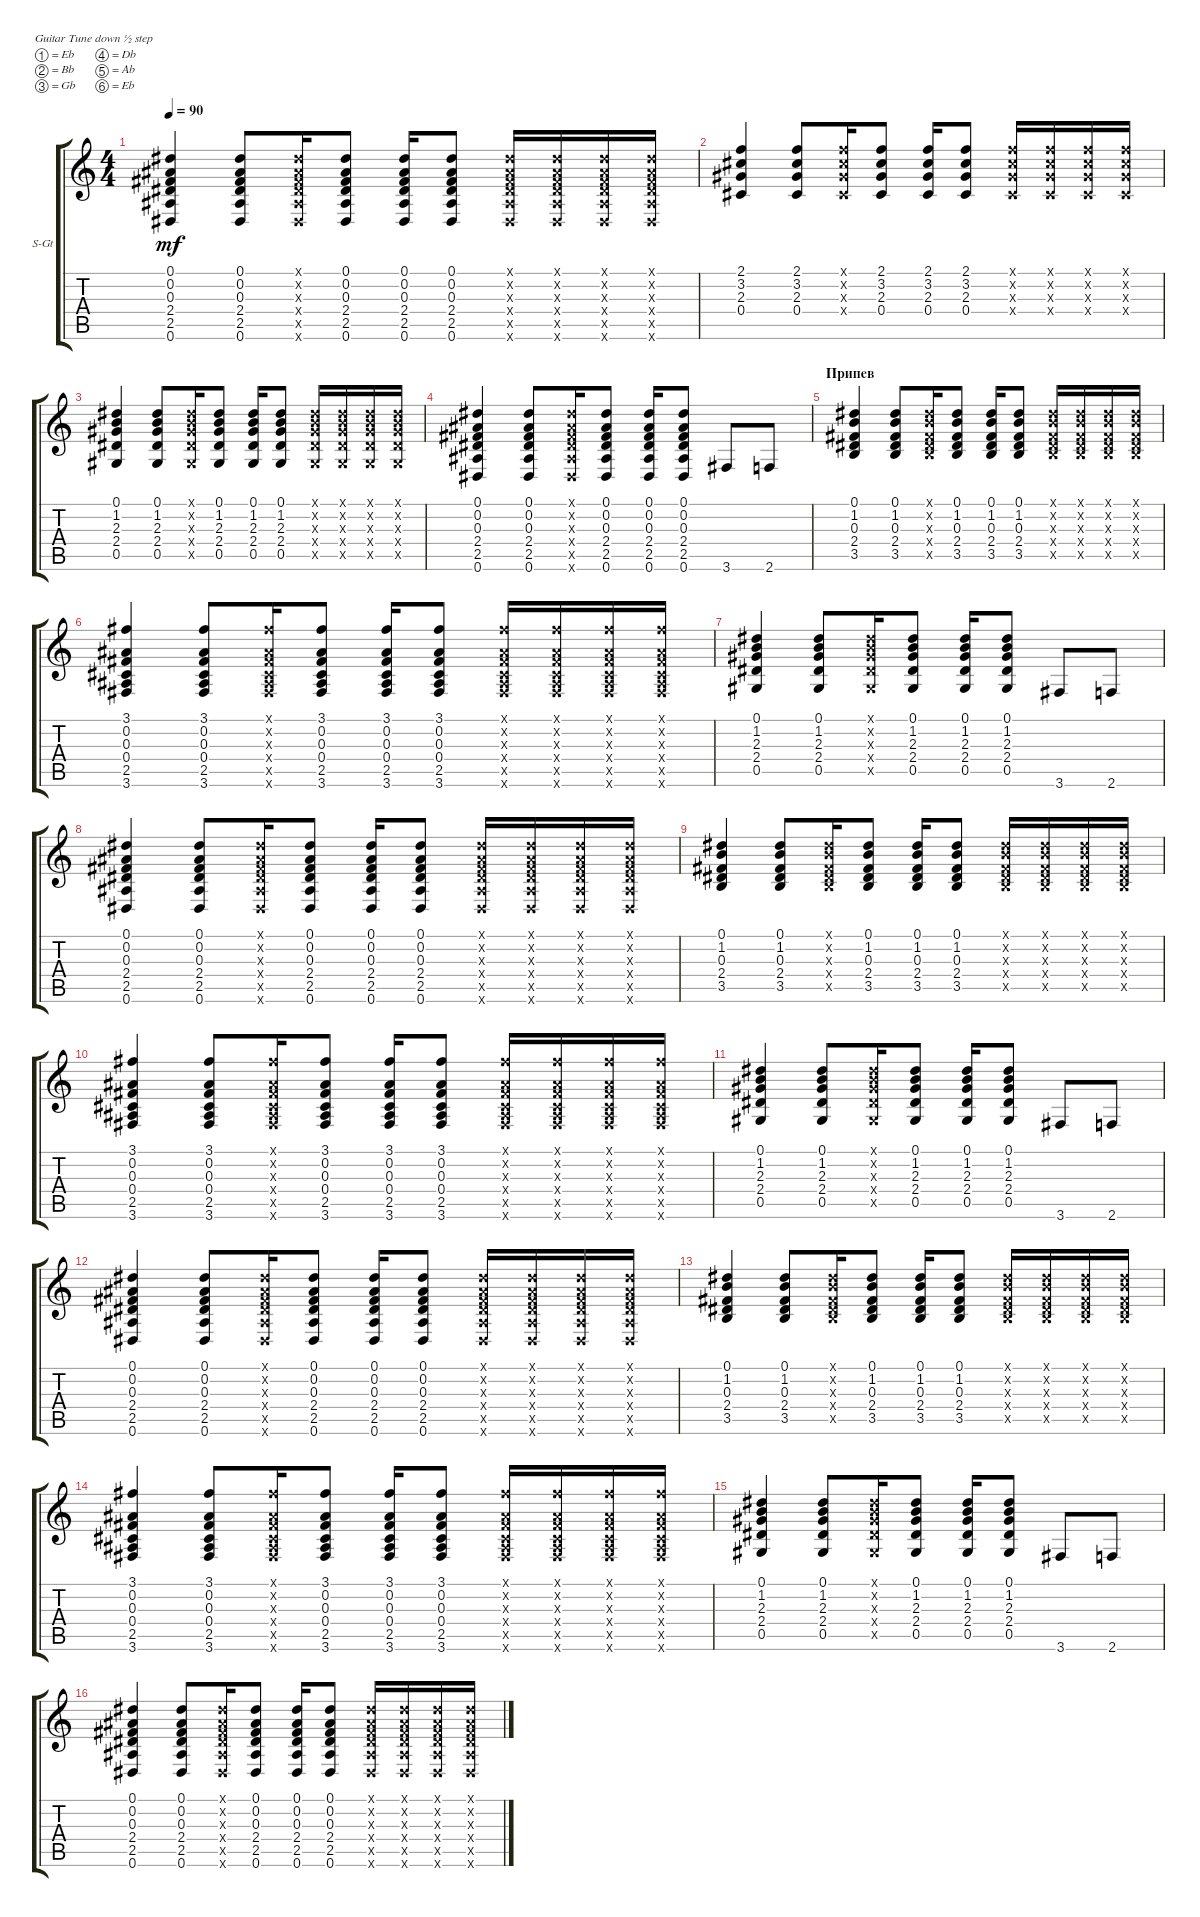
\bracketExtendMode groupsimilarinstruments
\firstSystemTrackNameOrientation horizontal
\otherSystemsTrackNameOrientation horizontal
\track ("Steel Guitar" "S-Gt") {instrument acousticguitarsteel}
\staff {score tabs}
\tuning (Eb4 Bb3 Gb3 Db3 Ab2 Eb2)
\ts (4 4)
\tempo 90
\clef g2
\ks c
(0.6 2.5 2.4 0.3 0.2 0.1).4{dy mf} (0.6 2.5 2.4 0.3 0.2 0.1).8 (0.6{x} 2.5{x} 2.4{x} 0.3{x} 0.2{x} 0.1{x}).16 (0.6 2.5 2.4 0.3 0.2 0.1).8 (0.6 2.5 2.4 0.3 0.2 0.1).16 (0.6 2.5 2.4 0.3 0.2 0.1).8 (0.6{x} 2.5{x} 2.4{x} 0.3{x} 0.2{x} 0.1{x}).16 (0.6{x} 2.5{x} 2.4{x} 0.3{x} 0.2{x} 0.1{x}).16 (0.6{x} 2.5{x} 2.4{x} 0.3{x} 0.2{x} 0.1{x}).16 (0.6{x} 2.5{x} 2.4{x} 0.3{x} 0.2{x} 0.1{x}).16 |
(0.4 2.3 3.2 2.1).4 (0.4 2.3 3.2 2.1).8 (0.4{x} 2.3{x} 3.2{x} 2.1{x}).16 (0.4 2.3 3.2 2.1).8 (0.4 2.3 3.2 2.1).16 (0.4 2.3 3.2 2.1).8 (0.4{x} 2.3{x} 3.2{x} 2.1{x}).16 (0.4{x} 2.3{x} 3.2{x} 2.1{x}).16 (0.4{x} 2.3{x} 3.2{x} 2.1{x}).16 (0.4{x} 2.3{x} 3.2{x} 2.1{x}).16 |
(1.2 0.1 2.3 2.4 0.5).4 (1.2 0.1 2.3 2.4 0.5).8 (1.2{x} 0.1{x} 2.3{x} 2.4{x} 0.5{x}).16 (1.2 0.1 2.3 2.4 0.5).8 (1.2 0.1 2.3 2.4 0.5).16 (1.2 0.1 2.3 2.4 0.5).8 (1.2{x} 0.1{x} 2.3{x} 2.4{x} 0.5{x}).16 (1.2{x} 0.1{x} 2.3{x} 2.4{x} 0.5{x}).16 (1.2{x} 0.1{x} 2.3{x} 2.4{x} 0.5{x}).16 (1.2{x} 0.1{x} 2.3{x} 2.4{x} 0.5{x}).16 |
(0.6 2.5 2.4 0.3 0.2 0.1).4 (0.6 2.5 2.4 0.3 0.2 0.1).8 (0.6{x} 2.5{x} 2.4{x} 0.3{x} 0.2{x} 0.1{x}).16 (0.6 2.5 2.4 0.3 0.2 0.1).8 (0.6 2.5 2.4 0.3 0.2 0.1).16 (0.6 2.5 2.4 0.3 0.2 0.1).8 3.6.8 2.6.8 |
\section ("" "Припев")
\scale
0.333333 (3.5 2.4 0.3 1.2 0.1).4 (3.5 2.4 0.3 1.2 0.1).8 (3.5{x} 2.4{x} 0.3{x} 1.2{x} 0.1{x}).16 (3.5 2.4 0.3 1.2 0.1).8 (3.5 2.4 0.3 1.2 0.1).16 (3.5 2.4 0.3 1.2 0.1).8 (3.5{x} 2.4{x} 0.3{x} 1.2{x} 0.1{x}).16 (3.5{x} 2.4{x} 0.3{x} 1.2{x} 0.1{x}).16 (3.5{x} 2.4{x} 0.3{x} 1.2{x} 0.1{x}).16 (3.5{x} 2.4{x} 0.3{x} 1.2{x} 0.1{x}).16 |
\scale
0.333333 (3.1 0.2 0.3 2.5 3.6 0.4).4 (3.1 0.2 0.3 2.5 3.6 0.4).8 (3.1{x} 0.2{x} 0.3{x} 2.5{x} 3.6{x} 0.4{x}).16 (3.1 0.2 0.3 2.5 3.6 0.4).8 (3.1 0.2 0.3 2.5 3.6 0.4).16 (3.1 0.2 0.3 2.5 3.6 0.4).8 (3.1{x} 0.2{x} 0.3{x} 2.5{x} 3.6{x} 0.4{x}).16 (3.1{x} 0.2{x} 0.3{x} 2.5{x} 3.6{x} 0.4{x}).16 (3.1{x} 0.2{x} 0.3{x} 2.5{x} 3.6{x} 0.4{x}).16 (3.1{x} 0.2{x} 0.3{x} 2.5{x} 3.6{x} 0.4{x}).16 |
\scale
0.333333 (1.2 0.1 2.3 2.4 0.5).4 (1.2 0.1 2.3 2.4 0.5).8 (1.2{x} 0.1{x} 2.3{x} 2.4{x} 0.5{x}).16 (1.2 0.1 2.3 2.4 0.5).8 (1.2 0.1 2.3 2.4 0.5).16 (1.2 0.1 2.3 2.4 0.5).8 3.6.8 2.6.8 |
\scale
0.333333 (0.6 2.5 2.4 0.3 0.2 0.1).4 (0.6 2.5 2.4 0.3 0.2 0.1).8 (0.6{x} 2.5{x} 2.4{x} 0.3{x} 0.2{x} 0.1{x}).16 (0.6 2.5 2.4 0.3 0.2 0.1).8 (0.6 2.5 2.4 0.3 0.2 0.1).16 (0.6 2.5 2.4 0.3 0.2 0.1).8 (0.6{x} 2.5{x} 2.4{x} 0.3{x} 0.2{x} 0.1{x}).16 (0.6{x} 2.5{x} 2.4{x} 0.3{x} 0.2{x} 0.1{x}).16 (0.6{x} 2.5{x} 2.4{x} 0.3{x} 0.2{x} 0.1{x}).16 (0.6{x} 2.5{x} 2.4{x} 0.3{x} 0.2{x} 0.1{x}).16 |
(3.5 2.4 0.3 1.2 0.1).4 (3.5 2.4 0.3 1.2 0.1).8 (3.5{x} 2.4{x} 0.3{x} 1.2{x} 0.1{x}).16 (3.5 2.4 0.3 1.2 0.1).8 (3.5 2.4 0.3 1.2 0.1).16 (3.5 2.4 0.3 1.2 0.1).8 (3.5{x} 2.4{x} 0.3{x} 1.2{x} 0.1{x}).16 (3.5{x} 2.4{x} 0.3{x} 1.2{x} 0.1{x}).16 (3.5{x} 2.4{x} 0.3{x} 1.2{x} 0.1{x}).16 (3.5{x} 2.4{x} 0.3{x} 1.2{x} 0.1{x}).16 |
(3.1 0.2 0.3 2.5 3.6 0.4).4 (3.1 0.2 0.3 2.5 3.6 0.4).8 (3.1{x} 0.2{x} 0.3{x} 2.5{x} 3.6{x} 0.4{x}).16 (3.1 0.2 0.3 2.5 3.6 0.4).8 (3.1 0.2 0.3 2.5 3.6 0.4).16 (3.1 0.2 0.3 2.5 3.6 0.4).8 (3.1{x} 0.2{x} 0.3{x} 2.5{x} 3.6{x} 0.4{x}).16 (3.1{x} 0.2{x} 0.3{x} 2.5{x} 3.6{x} 0.4{x}).16 (3.1{x} 0.2{x} 0.3{x} 2.5{x} 3.6{x} 0.4{x}).16 (3.1{x} 0.2{x} 0.3{x} 2.5{x} 3.6{x} 0.4{x}).16 |
(1.2 0.1 2.3 2.4 0.5).4 (1.2 0.1 2.3 2.4 0.5).8 (1.2{x} 0.1{x} 2.3{x} 2.4{x} 0.5{x}).16 (1.2 0.1 2.3 2.4 0.5).8 (1.2 0.1 2.3 2.4 0.5).16 (1.2 0.1 2.3 2.4 0.5).8 3.6.8 2.6.8 |
(0.6 2.5 2.4 0.3 0.2 0.1).4 (0.6 2.5 2.4 0.3 0.2 0.1).8 (0.6{x} 2.5{x} 2.4{x} 0.3{x} 0.2{x} 0.1{x}).16 (0.6 2.5 2.4 0.3 0.2 0.1).8 (0.6 2.5 2.4 0.3 0.2 0.1).16 (0.6 2.5 2.4 0.3 0.2 0.1).8 (0.6{x} 2.5{x} 2.4{x} 0.3{x} 0.2{x} 0.1{x}).16 (0.6{x} 2.5{x} 2.4{x} 0.3{x} 0.2{x} 0.1{x}).16 (0.6{x} 2.5{x} 2.4{x} 0.3{x} 0.2{x} 0.1{x}).16 (0.6{x} 2.5{x} 2.4{x} 0.3{x} 0.2{x} 0.1{x}).16 |
(3.5 2.4 0.3 1.2 0.1).4 (3.5 2.4 0.3 1.2 0.1).8 (3.5{x} 2.4{x} 0.3{x} 1.2{x} 0.1{x}).16 (3.5 2.4 0.3 1.2 0.1).8 (3.5 2.4 0.3 1.2 0.1).16 (3.5 2.4 0.3 1.2 0.1).8 (3.5{x} 2.4{x} 0.3{x} 1.2{x} 0.1{x}).16 (3.5{x} 2.4{x} 0.3{x} 1.2{x} 0.1{x}).16 (3.5{x} 2.4{x} 0.3{x} 1.2{x} 0.1{x}).16 (3.5{x} 2.4{x} 0.3{x} 1.2{x} 0.1{x}).16 |
(3.1 0.2 0.3 2.5 3.6 0.4).4 (3.1 0.2 0.3 2.5 3.6 0.4).8 (3.1{x} 0.2{x} 0.3{x} 2.5{x} 3.6{x} 0.4{x}).16 (3.1 0.2 0.3 2.5 3.6 0.4).8 (3.1 0.2 0.3 2.5 3.6 0.4).16 (3.1 0.2 0.3 2.5 3.6 0.4).8 (3.1{x} 0.2{x} 0.3{x} 2.5{x} 3.6{x} 0.4{x}).16 (3.1{x} 0.2{x} 0.3{x} 2.5{x} 3.6{x} 0.4{x}).16 (3.1{x} 0.2{x} 0.3{x} 2.5{x} 3.6{x} 0.4{x}).16 (3.1{x} 0.2{x} 0.3{x} 2.5{x} 3.6{x} 0.4{x}).16 |
(1.2 0.1 2.3 2.4 0.5).4 (1.2 0.1 2.3 2.4 0.5).8 (1.2{x} 0.1{x} 2.3{x} 2.4{x} 0.5{x}).16 (1.2 0.1 2.3 2.4 0.5).8 (1.2 0.1 2.3 2.4 0.5).16 (1.2 0.1 2.3 2.4 0.5).8 3.6.8 2.6.8 |
(0.6 2.5 2.4 0.3 0.2 0.1).4 (0.6 2.5 2.4 0.3 0.2 0.1).8 (0.6{x} 2.5{x} 2.4{x} 0.3{x} 0.2{x} 0.1{x}).16 (0.6 2.5 2.4 0.3 0.2 0.1).8 (0.6 2.5 2.4 0.3 0.2 0.1).16 (0.6 2.5 2.4 0.3 0.2 0.1).8 (0.6{x} 2.5{x} 2.4{x} 0.3{x} 0.2{x} 0.1{x}).16 (0.6{x} 2.5{x} 2.4{x} 0.3{x} 0.2{x} 0.1{x}).16 (0.6{x} 2.5{x} 2.4{x} 0.3{x} 0.2{x} 0.1{x}).16 (0.6{x} 2.5{x} 2.4{x} 0.3{x} 0.2{x} 0.1{x}).16
